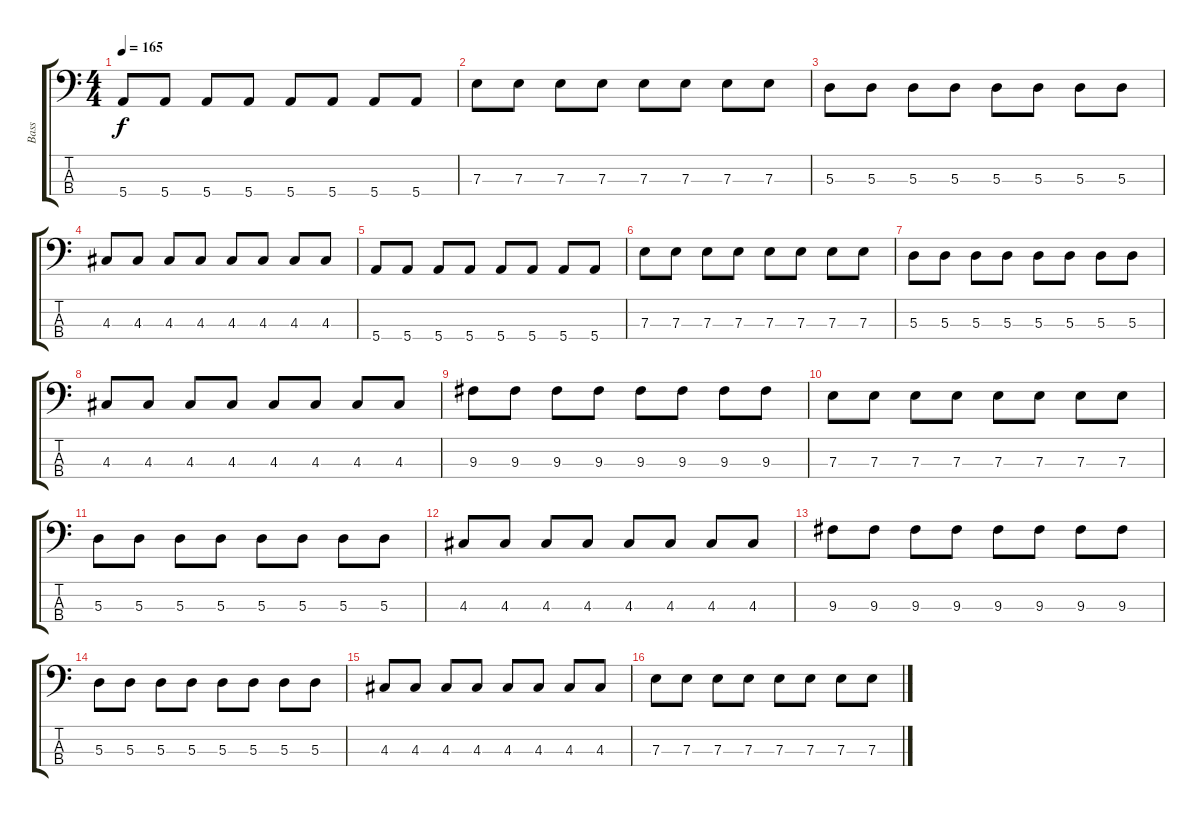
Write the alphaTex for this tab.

\track ("Bass" "Bass") {instrument electricbassfinger}
\staff {score tabs}
\tuning (G2 D2 A1 E1) {hide}
\ts (4 4)
\tempo 165
\clef f4
\ks c
5.4.8{dy f} 5.4.8 5.4.8 5.4.8 5.4.8 5.4.8 5.4.8 5.4.8 |
7.3.8 7.3.8 7.3.8 7.3.8 7.3.8 7.3.8 7.3.8 7.3.8 |
5.3.8 5.3.8 5.3.8 5.3.8 5.3.8 5.3.8 5.3.8 5.3.8 |
4.3.8 4.3.8 4.3.8 4.3.8 4.3.8 4.3.8 4.3.8 4.3.8 |
5.4.8 5.4.8 5.4.8 5.4.8 5.4.8 5.4.8 5.4.8 5.4.8 |
7.3.8 7.3.8 7.3.8 7.3.8 7.3.8 7.3.8 7.3.8 7.3.8 |
5.3.8 5.3.8 5.3.8 5.3.8 5.3.8 5.3.8 5.3.8 5.3.8 |
4.3.8 4.3.8 4.3.8 4.3.8 4.3.8 4.3.8 4.3.8 4.3.8 |
9.3.8 9.3.8 9.3.8 9.3.8 9.3.8 9.3.8 9.3.8 9.3.8 |
7.3.8 7.3.8 7.3.8 7.3.8 7.3.8 7.3.8 7.3.8 7.3.8 |
5.3.8 5.3.8 5.3.8 5.3.8 5.3.8 5.3.8 5.3.8 5.3.8 |
4.3.8 4.3.8 4.3.8 4.3.8 4.3.8 4.3.8 4.3.8 4.3.8 |
9.3.8 9.3.8 9.3.8 9.3.8 9.3.8 9.3.8 9.3.8 9.3.8 |
5.3.8 5.3.8 5.3.8 5.3.8 5.3.8 5.3.8 5.3.8 5.3.8 |
4.3.8 4.3.8 4.3.8 4.3.8 4.3.8 4.3.8 4.3.8 4.3.8 |
7.3.8 7.3.8 7.3.8 7.3.8 7.3.8 7.3.8 7.3.8 7.3.8
